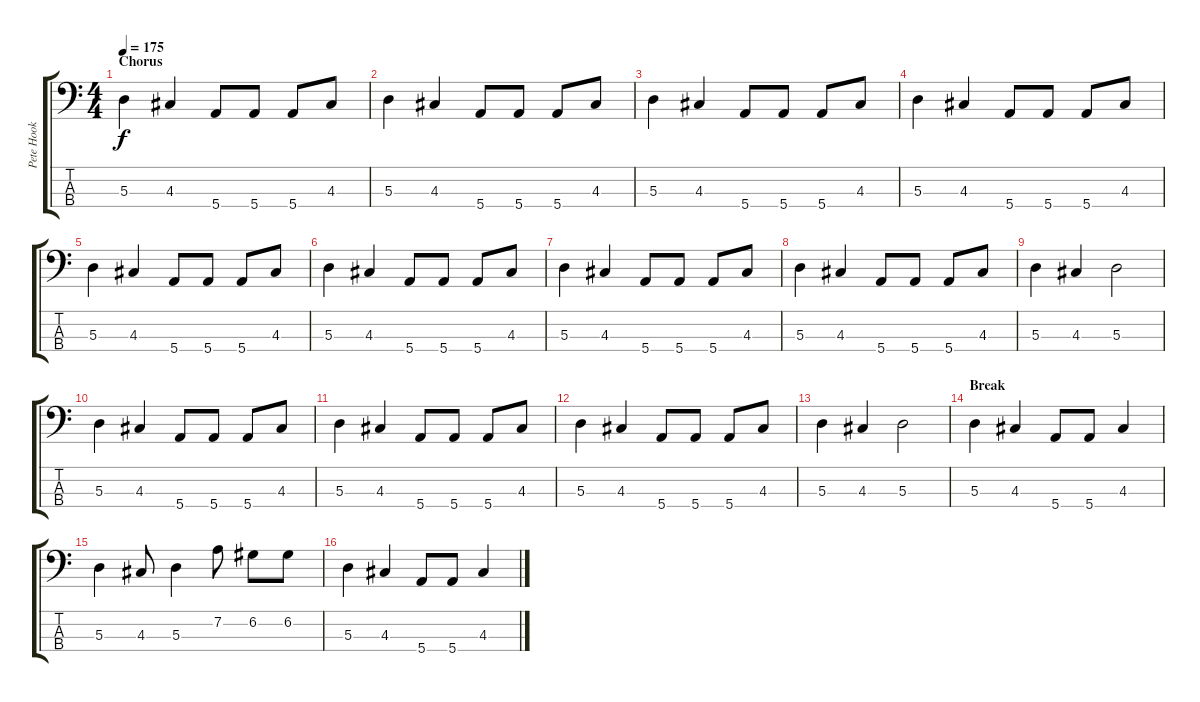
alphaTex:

\track ("Pete Hook" "Pete Hook") {instrument electricbasspick}
\staff {score tabs}
\tuning (G2 D2 A1 E1) {hide}
\ts (4 4)
\section ("" "Chorus")
\tempo 175
\clef f4
\ks c
5.3.4{dy f} 4.3.4 5.4.8 5.4.8 5.4.8 4.3.8 |
5.3.4 4.3.4 5.4.8 5.4.8 5.4.8 4.3.8 |
5.3.4 4.3.4 5.4.8 5.4.8 5.4.8 4.3.8 |
5.3.4 4.3.4 5.4.8 5.4.8 5.4.8 4.3.8 |
5.3.4 4.3.4 5.4.8 5.4.8 5.4.8 4.3.8 |
5.3.4 4.3.4 5.4.8 5.4.8 5.4.8 4.3.8 |
5.3.4 4.3.4 5.4.8 5.4.8 5.4.8 4.3.8 |
5.3.4 4.3.4 5.4.8 5.4.8 5.4.8 4.3.8 |
5.3.4 4.3.4 5.3.2 |
5.3.4 4.3.4 5.4.8 5.4.8 5.4.8 4.3.8 |
5.3.4 4.3.4 5.4.8 5.4.8 5.4.8 4.3.8 |
5.3.4 4.3.4 5.4.8 5.4.8 5.4.8 4.3.8 |
5.3.4 4.3.4 5.3.2 |
\section ("" "Break")
5.3.4 4.3.4 5.4.8 5.4.8 4.3.4 |
5.3.4 4.3.8 5.3.4 7.2.8 6.2.8 6.2.8 |
5.3.4 4.3.4 5.4.8 5.4.8 4.3.4
